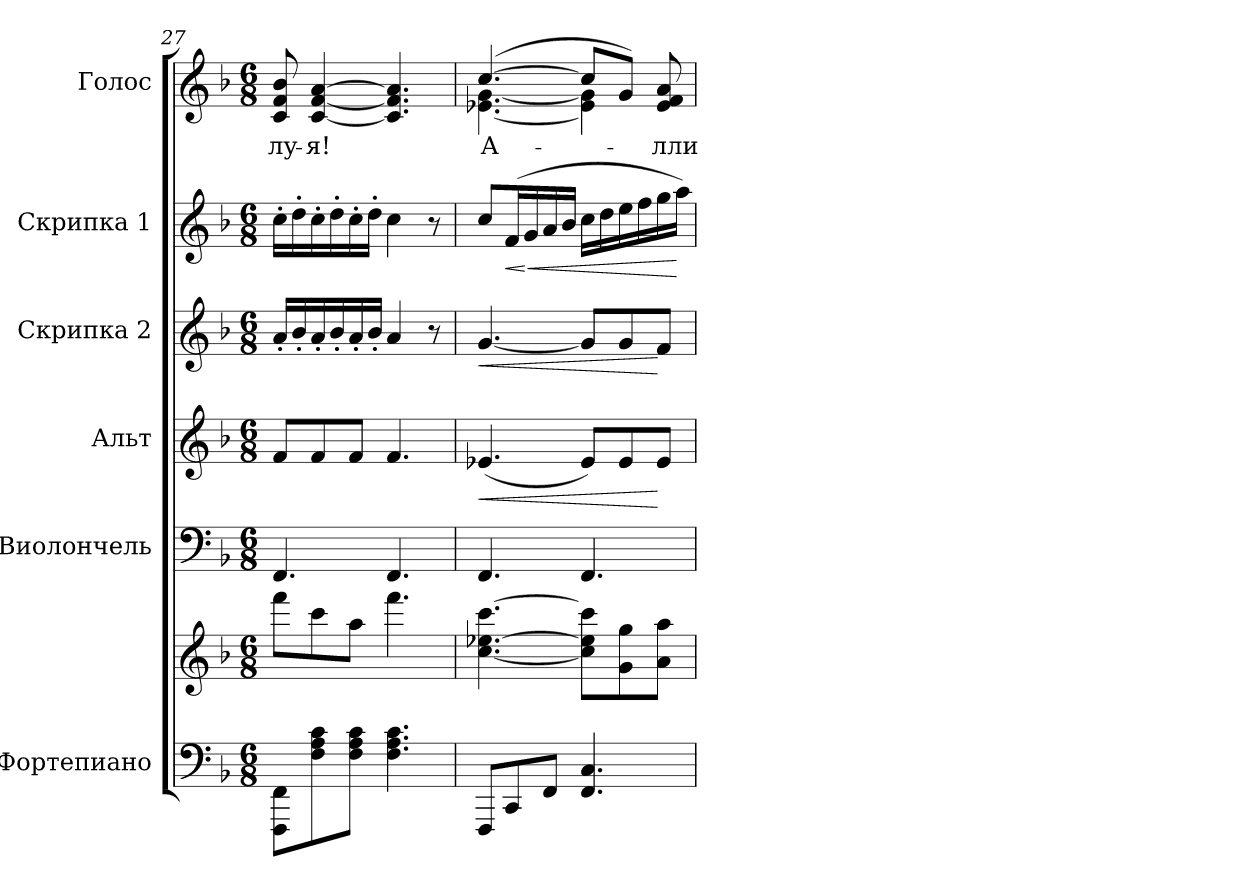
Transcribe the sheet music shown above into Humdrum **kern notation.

**kern	**kern	**kern	**kern	**dynam	**kern	**dynam	**kern	**dynam	**kern	**text
*part6	*part6	*part5	*part4	*part4	*part3	*part3	*part2	*part2	*part1	*part1
*staff7	*staff6	*staff5	*staff4	*staff4	*staff3	*staff3	*staff2	*staff2	*staff1	*staff1
*I"Фортепиано	*	*I"Виолончель	*I"Альт	*	*I"Скрипка 2	*	*I"Скрипка 1	*	*I"Голос	*
!!LO:PB:g=z
*clefF4	*clefG2	*clefF4	*clefG2	*	*clefG2	*	*clefG2	*	*clefG2	*
*k[b-]	*k[b-]	*k[b-]	*k[b-]	*	*k[b-]	*	*k[b-]	*	*k[b-]	*
*F:	*F:	*F:	*F:	*	*F:	*	*F:	*	*F:	*
*M6/8	*M6/8	*M6/8	*M6/8	*	*M6/8	*	*M6/8	*	*M6/8	*
=27	=27	=27	=27	=27	=27	=27	=27	=27	=27	=27
!	!	!	!	!	!	!	!	!	!	!LO:LY:b:color=#000000
8FFFi\ 8FFiL	8fffi\L	4.FFi/	8fi/L	.	16a'i/LL	.	16cc'i\LL	.	8ci/ 8fi 8b-i	-лу-
.	.	.	.	.	16b-'i/	.	16dd'i\	.	.	.
!	!	!	!	!	!	!	!	!	!	!LO:LY:b:color=#000000
8Fi\ 8Ai 8ci	8ccci\	.	8fi/	.	16a'i/	.	16cc'i\	.	[<4ci/ [<4fi [>4ai	-я!
.	.	.	.	.	16b-'i/	.	16dd'i\	.	.	.
8Fi\ 8Ai 8ciJ	8aai\J	.	8fi/J	.	16a'i/	.	16cc'i\	.	.	.
.	.	.	.	.	16b-'i/JJ	.	16dd'i\JJ	.	.	.
4.Fi\ 4.Ai 4.ci	4.fffi\	4.FFi/	4.fi/	.	4ai/	.	4cci\	.	4.ci/] 4.fi] 4.ai]	.
.	.	.	.	.	8r	.	8r	.	.	.
=28	=28	=28	=28	=28	=28	=28	=28	=28	=28	=28
!	!	!	!	!LO:HP:b	!	!LO:HP:b	!	!	!	!
!	!	!	!	!	!	!	!	!	!	!LO:LY:b:color=#000000
*	*	*	*	*	*	*	*	*	*^	*
8FFFi/L	[<4.cci\ [>4.ee-Xi [>4.ccci	4.FFi/	(4.e-Xi/	<	[<4.gi/	<	8cci/L	.	([>4.cci/	[<4.e-Xi\ [<4.gi	А-
!	!	!	!	!	!	!	!	!LO:HP:b	!	!	!
8CCi/	.	.	.	.	.	.	(16fi/L	<	.	.	.
!	!	!	!	!	!	!	!	!LO:HP:n=1:b	!	!	!
.	.	.	.	.	.	.	16gi/	[ <	.	.	.
8FFi/J	.	.	.	.	.	.	16ai/	.	.	.	.
.	.	.	.	.	.	.	16b-i/JJ	.	.	.	.
4.FFi/ 4.Ci	8cci\] 8ee-i] 8ccci]L	4.FFi/	8e-i/L)	.	8gi/L]	.	16cci\LL	.	8cci/L]	4e-i\] 4gi]	.
.	.	.	.	.	.	.	16ddi\	.	.	.	.
.	8gi\ 8ggi	.	8e-i/	.	8gi/	.	16eei\	.	8gi/J)	.	.
.	.	.	.	.	.	.	16ffi\	.	.	.	.
!	!	!	!	!	!	!	!	!	!	!	!LO:LY:b:color=#000000
.	8ai\ 8aaiJ	.	8e-i/J	[	8fi/J	[	16ggi\	.	8e-i/ 8fi 8ai	8ryy	-лли-
.	.	.	.	.	.	.	16aai\JJ)	[	.	.	.
*	*	*	*	*	*	*	*	*	*v	*v	*
=	=	=	=	=	=	=	=	=	=	=
*-	*-	*-	*-	*-	*-	*-	*-	*-	*-	*-
